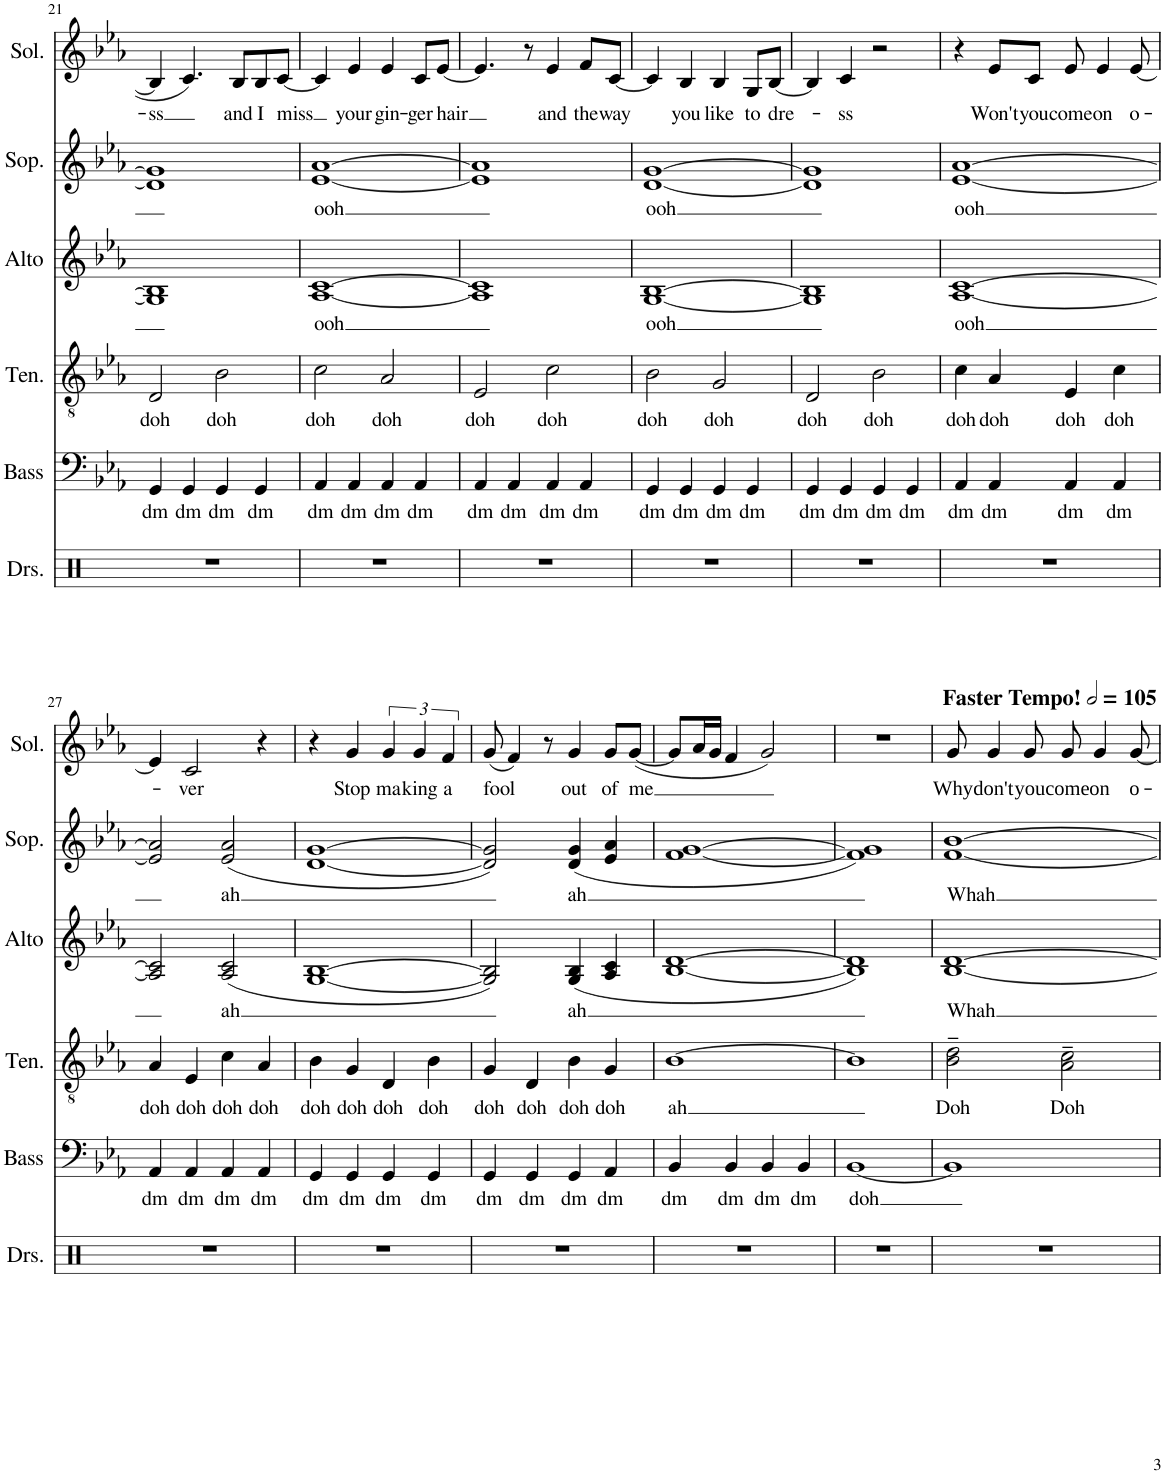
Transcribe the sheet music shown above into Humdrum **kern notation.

**kern	**kern	**text	**kern	**text	**kern	**text	**kern	**text	**kern	**text
*part6	*part5	*part5	*part4	*part4	*part3	*part3	*part2	*part2	*part1	*part1
*staff6	*staff5	*staff5	*staff4	*staff4	*staff3	*staff3	*staff2	*staff2	*staff1	*staff1
*I"Drumset	*I"Bass	*	*I"Tenor	*	*I"Alto	*	*I"Soprano	*	*I"Solo	*
*I'Drs.	*I'Bass	*	*I'Ten.	*	*I'Alto	*	*I'Sop.	*	*I'Sol.	*
!!LO:PB:g=z
*clefX	*clefF4	*	*clefGv2	*	*clefG2	*	*clefG2	*	*clefG2	*
*k[b-e-a-]	*k[b-e-a-]	*	*k[b-e-a-]	*	*k[b-e-a-]	*	*k[b-e-a-]	*	*k[b-e-a-]	*
*M2/2	*M2/2	*	*M2/2	*	*M2/2	*	*M2/2	*	*M2/2	*
*met(c|)	*met(c|)	*	*met(c|)	*	*met(c|)	*	*met(c|)	*	*met(c|)	*
=21	=21	=21	=21	=21	=21	=21	=21	=21	=21	=21
!	!	!LO:LY:b	!	!LO:LY:b	!	!	!	!	!	!LO:LY:b
1r	4GG/	dm	2D/	doh	1G] 1B-]	.	1d] 1g]	.	4B-/]	-ss
!	!	!LO:LY:b	!	!	!	!	!	!	!	!
.	4GG/	dm	.	.	.	.	.	.	4.c/	.
!	!	!LO:LY:b	!	!LO:LY:b	!	!	!	!	!	!
.	4GG/	dm	2B-\	doh	.	.	.	.	.	.
!	!	!	!	!	!	!	!	!	!	!LO:LY:b
.	.	.	.	.	.	.	.	.	8B-/L	and
!	!	!LO:LY:b	!	!	!	!	!	!	!	!LO:LY:b
.	4GG/	dm	.	.	.	.	.	.	8B-/	I
!	!	!	!	!	!	!	!	!	!	!LO:LY:b
.	.	.	.	.	.	.	.	.	[8c/J	miss
=22	=22	=22	=22	=22	=22	=22	=22	=22	=22	=22
!	!	!LO:LY:b	!	!LO:LY:b	!	!LO:LY:b	!	!LO:LY:b	!	!
1r	4AA-/	dm	2c\	doh	[1A- [1c	ooh	[1e- [1a-	ooh	4c/]	.
!	!	!LO:LY:b	!	!	!	!	!	!	!	!LO:LY:b
.	4AA-/	dm	.	.	.	.	.	.	4e-/	your
!	!	!LO:LY:b	!	!LO:LY:b	!	!	!	!	!	!LO:LY:b
.	4AA-/	dm	2A-/	doh	.	.	.	.	4e-/	gin-
!	!	!LO:LY:b	!	!	!	!	!	!	!	!LO:LY:b
.	4AA-/	dm	.	.	.	.	.	.	8c/L	-ger
!	!	!	!	!	!	!	!	!	!	!LO:LY:b
.	.	.	.	.	.	.	.	.	[8e-/J	hair
=23	=23	=23	=23	=23	=23	=23	=23	=23	=23	=23
!	!	!LO:LY:b	!	!LO:LY:b	!	!	!	!	!	!
1r	4AA-/	dm	2E-/	doh	1A-] 1c]	.	1e-] 1a-]	.	4.e-/]	.
!	!	!LO:LY:b	!	!	!	!	!	!	!	!
.	4AA-/	dm	.	.	.	.	.	.	.	.
.	.	.	.	.	.	.	.	.	8r	.
!	!	!LO:LY:b	!	!LO:LY:b	!	!	!	!	!	!LO:LY:b
.	4AA-/	dm	2c\	doh	.	.	.	.	4e-/	and
!	!	!LO:LY:b	!	!	!	!	!	!	!	!LO:LY:b
.	4AA-/	dm	.	.	.	.	.	.	8f/L	the
!	!	!	!	!	!	!	!	!	!	!LO:LY:b
.	.	.	.	.	.	.	.	.	[8c/J	way
=24	=24	=24	=24	=24	=24	=24	=24	=24	=24	=24
!	!	!LO:LY:b	!	!LO:LY:b	!	!LO:LY:b	!	!LO:LY:b	!	!
1r	4GG/	dm	2B-\	doh	[1G [1B-	ooh	[1d [1g	ooh	4c/]	.
!	!	!LO:LY:b	!	!	!	!	!	!	!	!LO:LY:b
.	4GG/	dm	.	.	.	.	.	.	4B-/	you
!	!	!LO:LY:b	!	!LO:LY:b	!	!	!	!	!	!LO:LY:b
.	4GG/	dm	2G/	doh	.	.	.	.	4B-/	like
!	!	!LO:LY:b	!	!	!	!	!	!	!	!LO:LY:b
.	4GG/	dm	.	.	.	.	.	.	8G/L	to
!	!	!	!	!	!	!	!	!	!	!LO:LY:b
.	.	.	.	.	.	.	.	.	[8B-/J	dre-
=25	=25	=25	=25	=25	=25	=25	=25	=25	=25	=25
!	!	!LO:LY:b	!	!LO:LY:b	!	!	!	!	!	!
1r	4GG/	dm	2D/	doh	1G] 1B-]	.	1d] 1g]	.	4B-/]	.
!	!	!LO:LY:b	!	!	!	!	!	!	!	!LO:LY:b
.	4GG/	dm	.	.	.	.	.	.	4c/	-ss
!	!	!LO:LY:b	!	!LO:LY:b	!	!	!	!	!	!
.	4GG/	dm	2B-\	doh	.	.	.	.	2r	.
!	!	!LO:LY:b	!	!	!	!	!	!	!	!
.	4GG/	dm	.	.	.	.	.	.	.	.
=26	=26	=26	=26	=26	=26	=26	=26	=26	=26	=26
!	!	!LO:LY:b	!	!LO:LY:b	!	!LO:LY:b	!	!LO:LY:b	!	!
1r	4AA-/	dm	4c\	doh	[1A- [1c	ooh	[1e- [1a-	ooh	4r	.
!	!	!LO:LY:b	!	!LO:LY:b	!	!	!	!	!	!LO:LY:b
.	4AA-/	dm	4A-/	doh	.	.	.	.	8e-/L	Won't
!	!	!	!	!	!	!	!	!	!	!LO:LY:b
.	.	.	.	.	.	.	.	.	8c/J	you
!	!	!LO:LY:b	!	!LO:LY:b	!	!	!	!	!	!LO:LY:b
.	4AA-/	dm	4E-/	doh	.	.	.	.	8e-/	come
!	!	!	!	!	!	!	!	!	!	!LO:LY:b
.	.	.	.	.	.	.	.	.	4e-/	on
!	!	!LO:LY:b	!	!LO:LY:b	!	!	!	!	!	!
.	4AA-/	dm	4c\	doh	.	.	.	.	.	.
!	!	!	!	!	!	!	!	!	!	!LO:LY:b
.	.	.	.	.	.	.	.	.	[8e-/	o-
!!LO:LB:g=z
=27	=27	=27	=27	=27	=27	=27	=27	=27	=27	=27
!	!	!LO:LY:b	!	!LO:LY:b	!	!	!	!	!	!
1r	4AA-/	dm	4A-/	doh	2A-/] 2c/]	.	2e-/] 2a-/]	.	4e-/]	.
!	!	!LO:LY:b	!	!LO:LY:b	!	!	!	!	!	!LO:LY:b
.	4AA-/	dm	4E-/	doh	.	.	.	.	2c/	-ver
!	!	!LO:LY:b	!	!LO:LY:b	!	!LO:LY:b	!	!LO:LY:b	!	!
.	4AA-/	dm	4c\	doh	2A-/ 2c/	ah	(2e-/ 2a-/	ah	.	.
!	!	!LO:LY:b	!	!LO:LY:b	!	!	!	!	!	!
.	4AA-/	dm	4A-/	doh	.	.	.	.	4r	.
=28	=28	=28	=28	=28	=28	=28	=28	=28	=28	=28
!	!	!LO:LY:b	!	!LO:LY:b	!	!	!	!	!	!
1r	4GG/	dm	4B-\	doh	[1G [1B-	.	[1d [1g	.	4r	.
!	!	!LO:LY:b	!	!LO:LY:b	!	!	!	!	!	!LO:LY:b
.	4GG/	dm	4G/	doh	.	.	.	.	4g/	Stop
!	!	!LO:LY:b	!	!LO:LY:b	!	!	!	!	!	!LO:LY:b
.	4GG/	dm	4D/	doh	.	.	.	.	6g/	ma-
!	!	!	!	!	!	!	!	!	!	!LO:LY:b
.	.	.	.	.	.	.	.	.	6g/	-king
!	!	!LO:LY:b	!	!LO:LY:b	!	!	!	!	!	!
.	4GG/	dm	4B-\	doh	.	.	.	.	.	.
!	!	!	!	!	!	!	!	!	!	!LO:LY:b
.	.	.	.	.	.	.	.	.	6f/	a
=29	=29	=29	=29	=29	=29	=29	=29	=29	=29	=29
!	!	!LO:LY:b	!	!LO:LY:b	!	!	!	!	!	!LO:LY:b
1r	4GG/	dm	4G/	doh	2G/] 2B-/]	.	2d/] 2g/])	.	(8g/	-fool
.	.	.	.	.	.	.	.	.	4f/)	.
!	!	!LO:LY:b	!	!LO:LY:b	!	!	!	!	!	!
.	4GG/	dm	4D/	doh	.	.	.	.	.	.
.	.	.	.	.	.	.	.	.	8r	.
!	!	!LO:LY:b	!	!LO:LY:b	!	!LO:LY:b	!	!LO:LY:b	!	!LO:LY:b
.	4GG/	dm	4B-\	doh	4G/ 4B-/	ah	(4d/ 4g/	ah	4g/	out
!	!	!LO:LY:b	!	!LO:LY:b	!	!	!	!	!	!LO:LY:b
.	4AA-/	dm	4G/	doh	4A-/ 4c/	.	4e-/ 4a-/	.	8g/L	of
!	!	!	!	!	!	!	!	!	!	!LO:LY:b
.	.	.	.	.	.	.	.	.	([8g/J	me
=30	=30	=30	=30	=30	=30	=30	=30	=30	=30	=30
!	!	!LO:LY:b	!	!LO:LY:b	!	!	!	!	!	!
1r	4BB-/	dm	[1B-	ah	[1B- [1d	.	[1f [1g	.	8g/L]	.
.	.	.	.	.	.	.	.	.	16a-/L	.
.	.	.	.	.	.	.	.	.	16g/JJ	.
!	!	!LO:LY:b	!	!	!	!	!	!	!	!
.	4BB-/	dm	.	.	.	.	.	.	4f/	.
!	!	!LO:LY:b	!	!	!	!	!	!	!	!
.	4BB-/	dm	.	.	.	.	.	.	2g/)	.
!	!	!LO:LY:b	!	!	!	!	!	!	!	!
.	4BB-/	dm	.	.	.	.	.	.	.	.
=31	=31	=31	=31	=31	=31	=31	=31	=31	=31	=31
!	!	!LO:LY:b	!	!	!	!	!	!	!	!
1r	[1BB-	doh	1B-]	.	1B-] 1d]	.	1f] 1g])	.	1r	.
=32	=32	=32	=32	=32	=32	=32	=32	=32	=32	=32
*	*	*	*	*	*	*	*	*	*MM210	*
!	!	!	!	!	!	!	!	!	!LO:TX:a:B:t=Faster Tempo!	!
!	!	!	!	!LO:LY:b	!	!LO:LY:b	!	!LO:LY:b	!	!LO:LY:b
1r	1BB-]	.	2B-\~ 2d\~	Doh	[1B- [1d	Whah	[1f [1b-	Whah	8g/	Why
!	!	!	!	!	!	!	!	!	!	!LO:LY:b
.	.	.	.	.	.	.	.	.	4g/	don't
!	!	!	!	!	!	!	!	!	!	!LO:LY:b
.	.	.	.	.	.	.	.	.	8g/	you
!	!	!	!	!LO:LY:b	!	!	!	!	!	!LO:LY:b
.	.	.	2A-\~ 2c\~	Doh	.	.	.	.	8g/	come
!	!	!	!	!	!	!	!	!	!	!LO:LY:b
.	.	.	.	.	.	.	.	.	4g/	on
!	!	!	!	!	!	!	!	!	!	!LO:LY:b
.	.	.	.	.	.	.	.	.	[8g/	o-
=	=	=	=	=	=	=	=	=	=	=
*-	*-	*-	*-	*-	*-	*-	*-	*-	*-	*-
